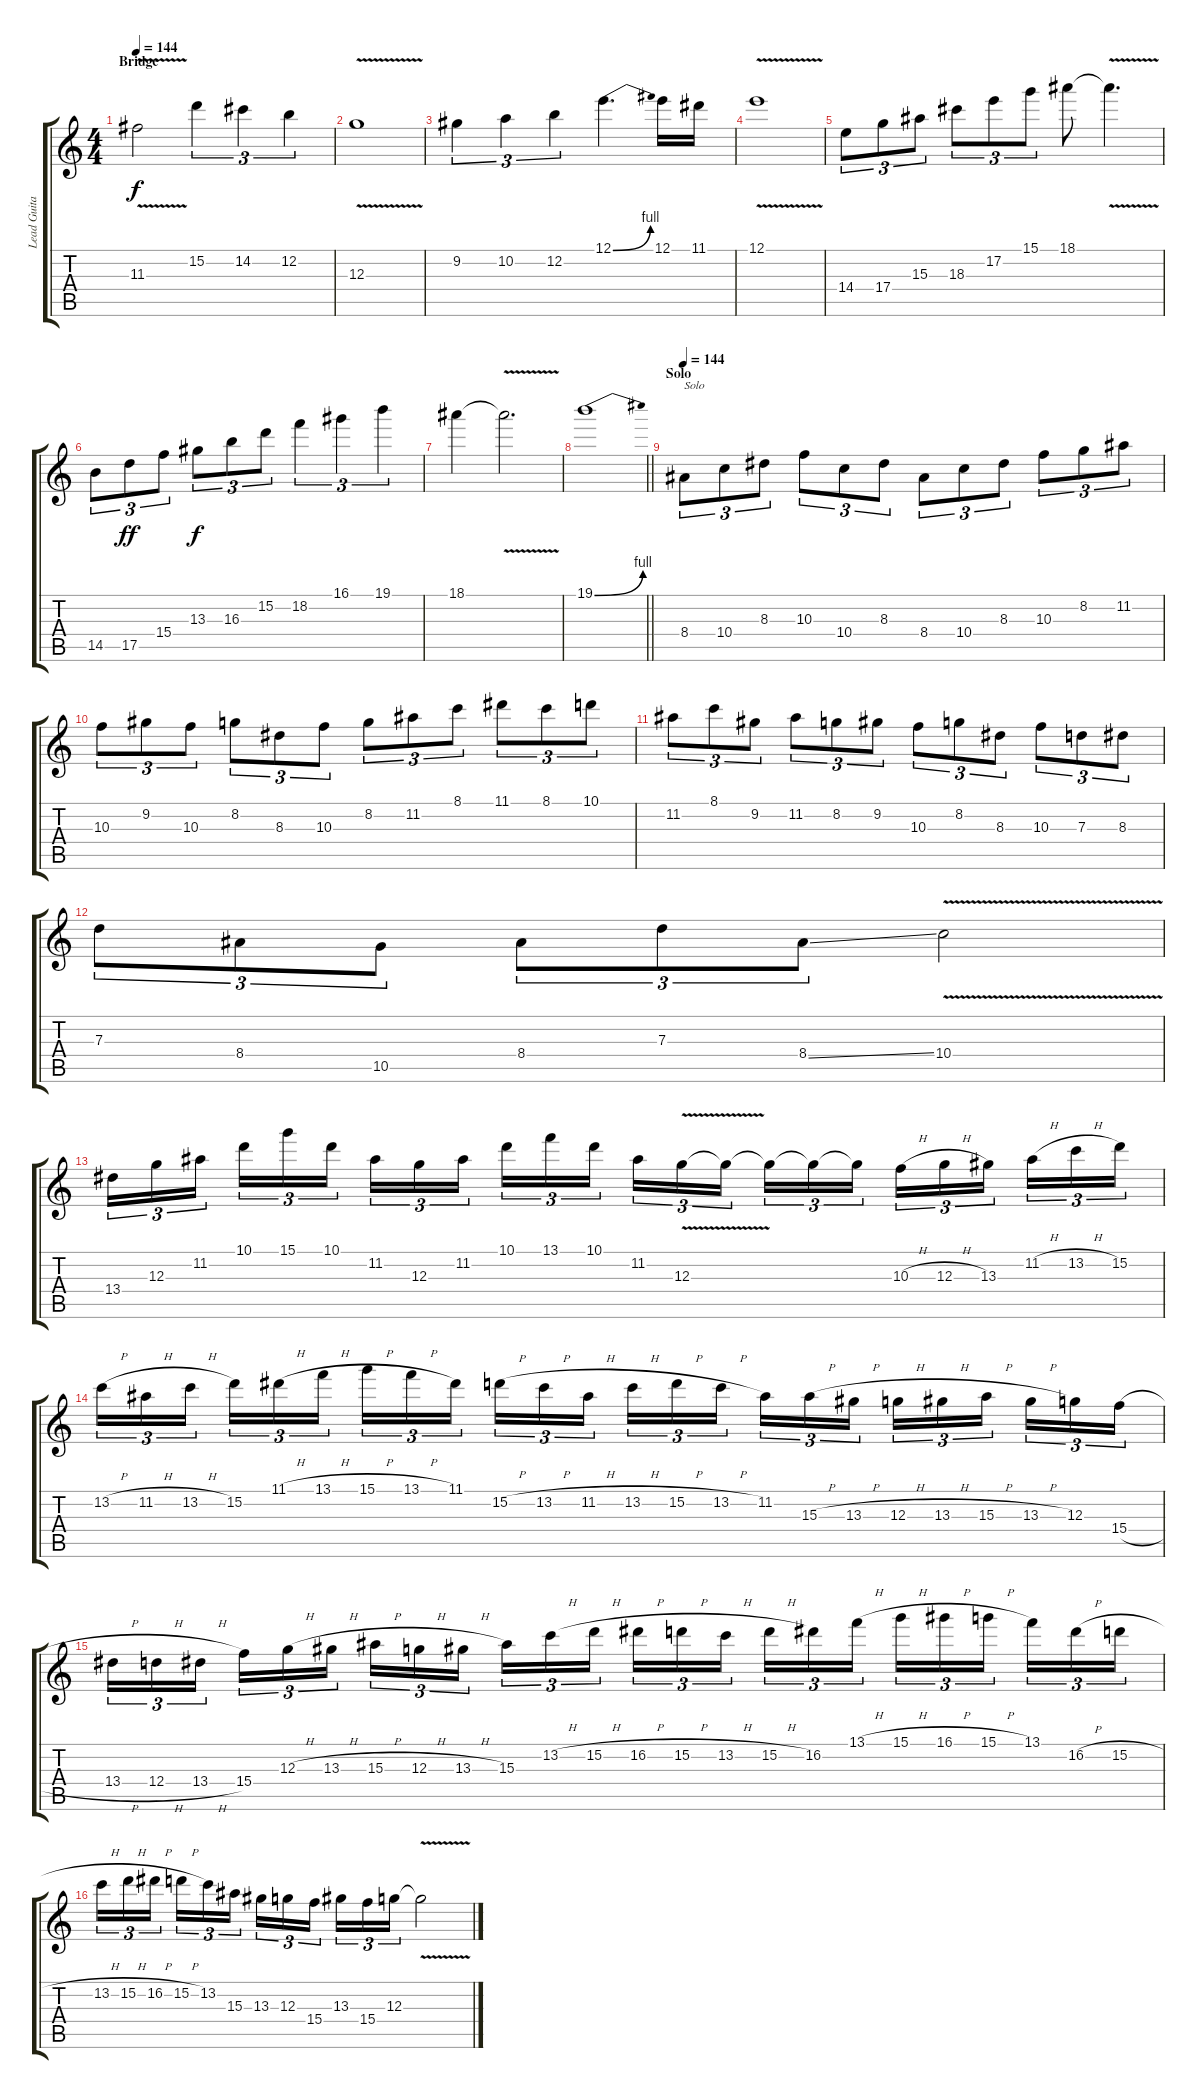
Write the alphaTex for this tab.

\track ("Lead Guitar" "Lead Guita") {instrument distortionguitar}
\staff {score tabs}
\tuning (E4 B3 G3 D3 A2 E2) {hide}
\ts (4 4)
\section ("" "Bridge")
\tempo 144
\clef g2
\ks c
11.3{v}.2{dy f instrument distortionguitar} 15.2.4{tu (3 2)} 14.2.4{tu (3 2)} 12.2.4{tu (3 2)} |
12.3{v}.1 |
9.2.4{tu (3 2)} 10.2.4{tu (3 2)} 12.2.4{tu (3 2)} 12.1{be (bend 0 0 60 4)}.4{d} 12.1.16 11.1.16 |
12.1{v}.1 |
14.4.8{tu (3 2)} 17.4.8{tu (3 2)} 15.3.8{tu (3 2)} 18.3.8{tu (3 2)} 17.2.8{tu (3 2)} 15.1.8{tu (3 2)} 18.1.8 18.1{v t}.4{d} |
14.5.8{tu (3 2)} 17.5.8{tu (3 2) dy ff} 15.4.8{tu (3 2)} 13.3.8{tu (3 2) dy f} 16.3.8{tu (3 2)} 15.2.8{tu (3 2)} 18.2.4{tu (3 2)} 16.1.4{tu (3 2)} 19.1.4{tu (3 2)} |
18.1.4 18.1{v t}.2{d} |
\barLineRight lightlight
19.1{be (bend 0 0 60 4)}.1 |
\section ("" "Solo")
\tempo 144
8.4.8{tu (3 2) txt "Solo" instrument distortionguitar} 10.4.8{tu (3 2)} 8.3.8{tu (3 2)} 10.3.8{tu (3 2)} 10.4.8{tu (3 2)} 8.3.8{tu (3 2)} 8.4.8{tu (3 2)} 10.4.8{tu (3 2)} 8.3.8{tu (3 2)} 10.3.8{tu (3 2)} 8.2.8{tu (3 2)} 11.2.8{tu (3 2)} |
10.3.8{tu (3 2)} 9.2.8{tu (3 2)} 10.3.8{tu (3 2)} 8.2.8{tu (3 2)} 8.3.8{tu (3 2)} 10.3.8{tu (3 2)} 8.2.8{tu (3 2)} 11.2.8{tu (3 2)} 8.1.8{tu (3 2)} 11.1.8{tu (3 2)} 8.1.8{tu (3 2)} 10.1.8{tu (3 2)} |
11.2.8{tu (3 2)} 8.1.8{tu (3 2)} 9.2.8{tu (3 2)} 11.2.8{tu (3 2)} 8.2.8{tu (3 2)} 9.2.8{tu (3 2)} 10.3.8{tu (3 2)} 8.2.8{tu (3 2)} 8.3.8{tu (3 2)} 10.3.8{tu (3 2)} 7.3.8{tu (3 2)} 8.3.8{tu (3 2)} |
7.3.8{tu (3 2)} 8.4.8{tu (3 2)} 10.5.8{tu (3 2)} 8.4.8{tu (3 2)} 7.3.8{tu (3 2)} 8.4{ss}.8{tu (3 2)} 10.4{v}.2 |
13.4.16{tu (3 2)} 12.3.16{tu (3 2)} 11.2.16{tu (3 2) beam splitsecondary} 10.1.16{tu (3 2)} 15.1.16{tu (3 2)} 10.1.16{tu (3 2)} 11.2.16{tu (3 2)} 12.3.16{tu (3 2)} 11.2.16{tu (3 2) beam splitsecondary} 10.1.16{tu (3 2)} 13.1.16{tu (3 2)} 10.1.16{tu (3 2)} 11.2.16{tu (3 2)} 12.3{v}.16{tu (3 2)} 12.3{t}.16{tu (3 2) beam splitsecondary} 12.3{t}.16{tu (3 2)} 12.3{t}.16{tu (3 2)} 12.3{t}.16{tu (3 2)} 10.3{h}.16{tu (3 2)} 12.3{h}.16{tu (3 2)} 13.3.16{tu (3 2) beam splitsecondary} 11.2{h}.16{tu (3 2)} 13.2{h}.16{tu (3 2)} 15.2.16{tu (3 2)} |
13.2{h}.16{tu (3 2)} 11.2{h}.16{tu (3 2)} 13.2{h}.16{tu (3 2) beam splitsecondary} 15.2.16{tu (3 2)} 11.1{h}.16{tu (3 2)} 13.1{h}.16{tu (3 2)} 15.1{h}.16{tu (3 2)} 13.1{h}.16{tu (3 2)} 11.1.16{tu (3 2) beam splitsecondary} 15.2{h}.16{tu (3 2)} 13.2{h}.16{tu (3 2)} 11.2{h}.16{tu (3 2)} 13.2{h}.16{tu (3 2)} 15.2{h}.16{tu (3 2)} 13.2{h}.16{tu (3 2) beam splitsecondary} 11.2.16{tu (3 2)} 15.3{h}.16{tu (3 2)} 13.3{h}.16{tu (3 2)} 12.3{h}.16{tu (3 2)} 13.3{h}.16{tu (3 2)} 15.3{h}.16{tu (3 2) beam splitsecondary} 13.3{h}.16{tu (3 2)} 12.3.16{tu (3 2)} 15.4{h}.16{tu (3 2)} |
13.4{h}.16{tu (3 2)} 12.4{h}.16{tu (3 2)} 13.4{h}.16{tu (3 2) beam splitsecondary} 15.4.16{tu (3 2)} 12.3{h}.16{tu (3 2)} 13.3{h}.16{tu (3 2)} 15.3{h}.16{tu (3 2)} 12.3{h}.16{tu (3 2)} 13.3{h}.16{tu (3 2) beam splitsecondary} 15.3.16{tu (3 2)} 13.2{h}.16{tu (3 2)} 15.2{h}.16{tu (3 2)} 16.2{h}.16{tu (3 2)} 15.2{h}.16{tu (3 2)} 13.2{h}.16{tu (3 2) beam splitsecondary} 15.2{h}.16{tu (3 2)} 16.2.16{tu (3 2)} 13.1{h}.16{tu (3 2)} 15.1{h}.16{tu (3 2)} 16.1{h}.16{tu (3 2)} 15.1{h}.16{tu (3 2) beam splitsecondary} 13.1.16{tu (3 2)} 16.2{h}.16{tu (3 2)} 15.2{h}.16{tu (3 2)} |
13.2{h}.16{tu (3 2)} 15.2{h}.16{tu (3 2)} 16.2{h}.16{tu (3 2) beam splitsecondary} 15.2{h}.16{tu (3 2)} 13.2.16{tu (3 2)} 15.3.16{tu (3 2)} 13.3.16{tu (3 2)} 12.3.16{tu (3 2)} 15.4.16{tu (3 2) beam splitsecondary} 13.3.16{tu (3 2)} 15.4.16{tu (3 2)} 12.3.16{tu (3 2)} 12.3{v t}.2
